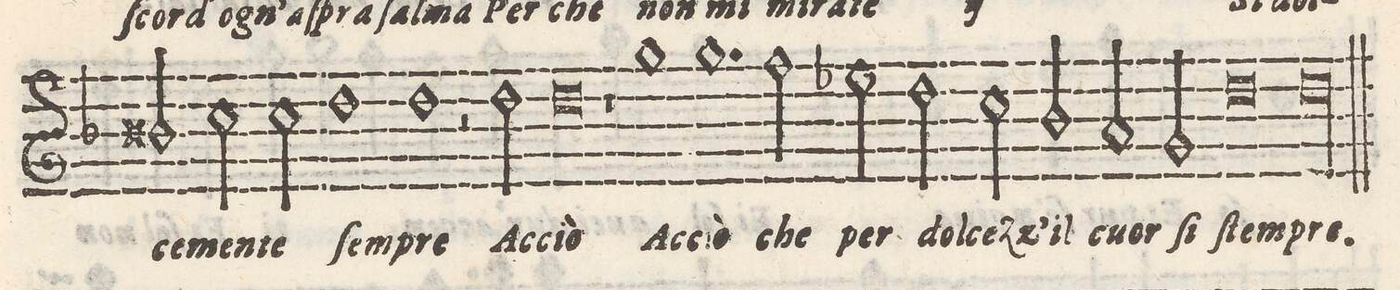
**kern	**text
*I"QVINTO	*
*clefG2	*
*k[b-]	*
*met(C)	*
*M2/1	*
2bn/	-ce-
=21-	=21-
2cc\	-men-
2cc\	-te
1dd	ſem-
=22-	=22-
1dd	-pre
2r	.
2dd\	A-
=23-	=23-
0dd	-cciò
=24-	=24-
1r	.
1gg	A-
=25-	=25-
1.gg	-cciò
2ff\	che
=26-	=26-
2ee-X\	per
2dd\	dol-
2cc\	-ce-
2b-y/	-zz' il
=27-	=27-
2a/	cuor
2g/	ſi
0dd	ſtem-
=28-	=28-
0.dd	-pre.
=29-	=29-
==	==
*-	*-
